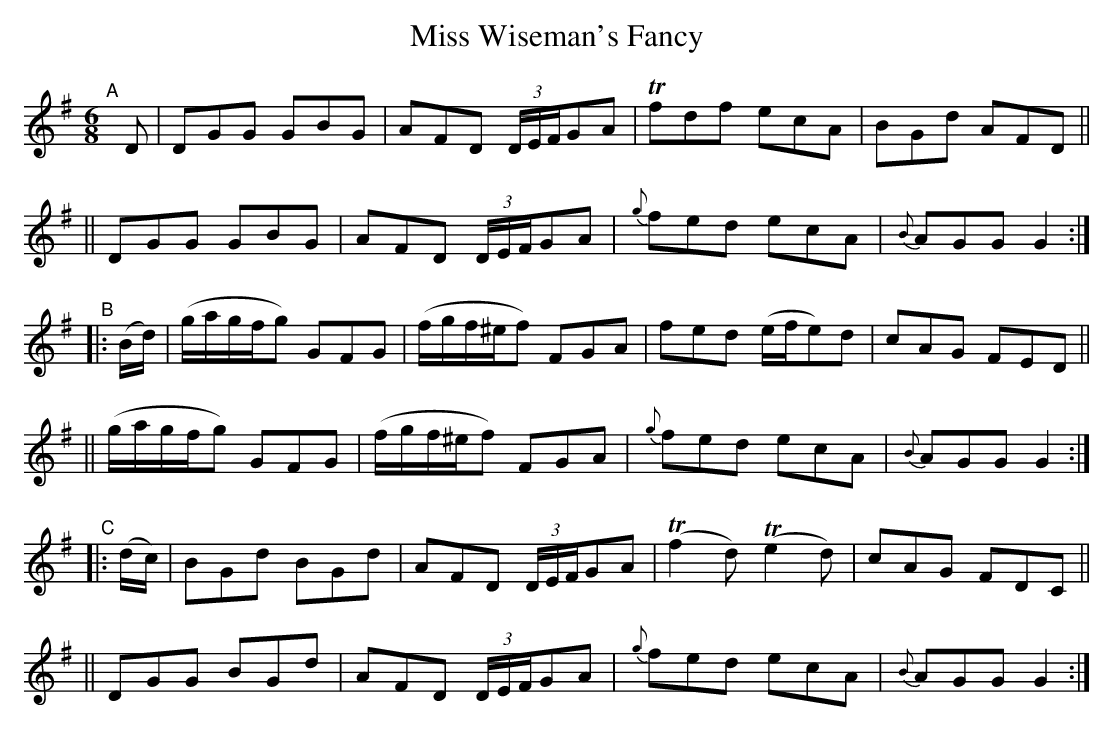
X:1
T: Miss Wiseman's Fancy
M: 6/8
L: 1/8
K: G
"^A"[|] D \
|  DGG GBG | AFD (3D/E/F/GA | Tfdf ecA | BGd AFD ||
|| DGG GBG | AFD (3D/E/F/GA | {g}fed ecA | {B}AGG G2 :|
"^B"|: (B/d/) \
|  (g/a/g/f/g) GFG | (f/g/f/^e/f) FGA | fed (e/f/e)d | cAG FED ||
|| (g/a/g/f/g) GFG | (f/g/f/^e/f) FGA | {g}fed ecA | {B}AGG G2 :|
"^C"|: (d/c/) \
|  BGd BGd | AFD (3D/E/F/GA | (Tf2d) (Te2d) | cAG FDC ||
|| DGG BGd | AFD (3D/E/F/GA | {g}fed ecA | {B}AGG G2 :|
